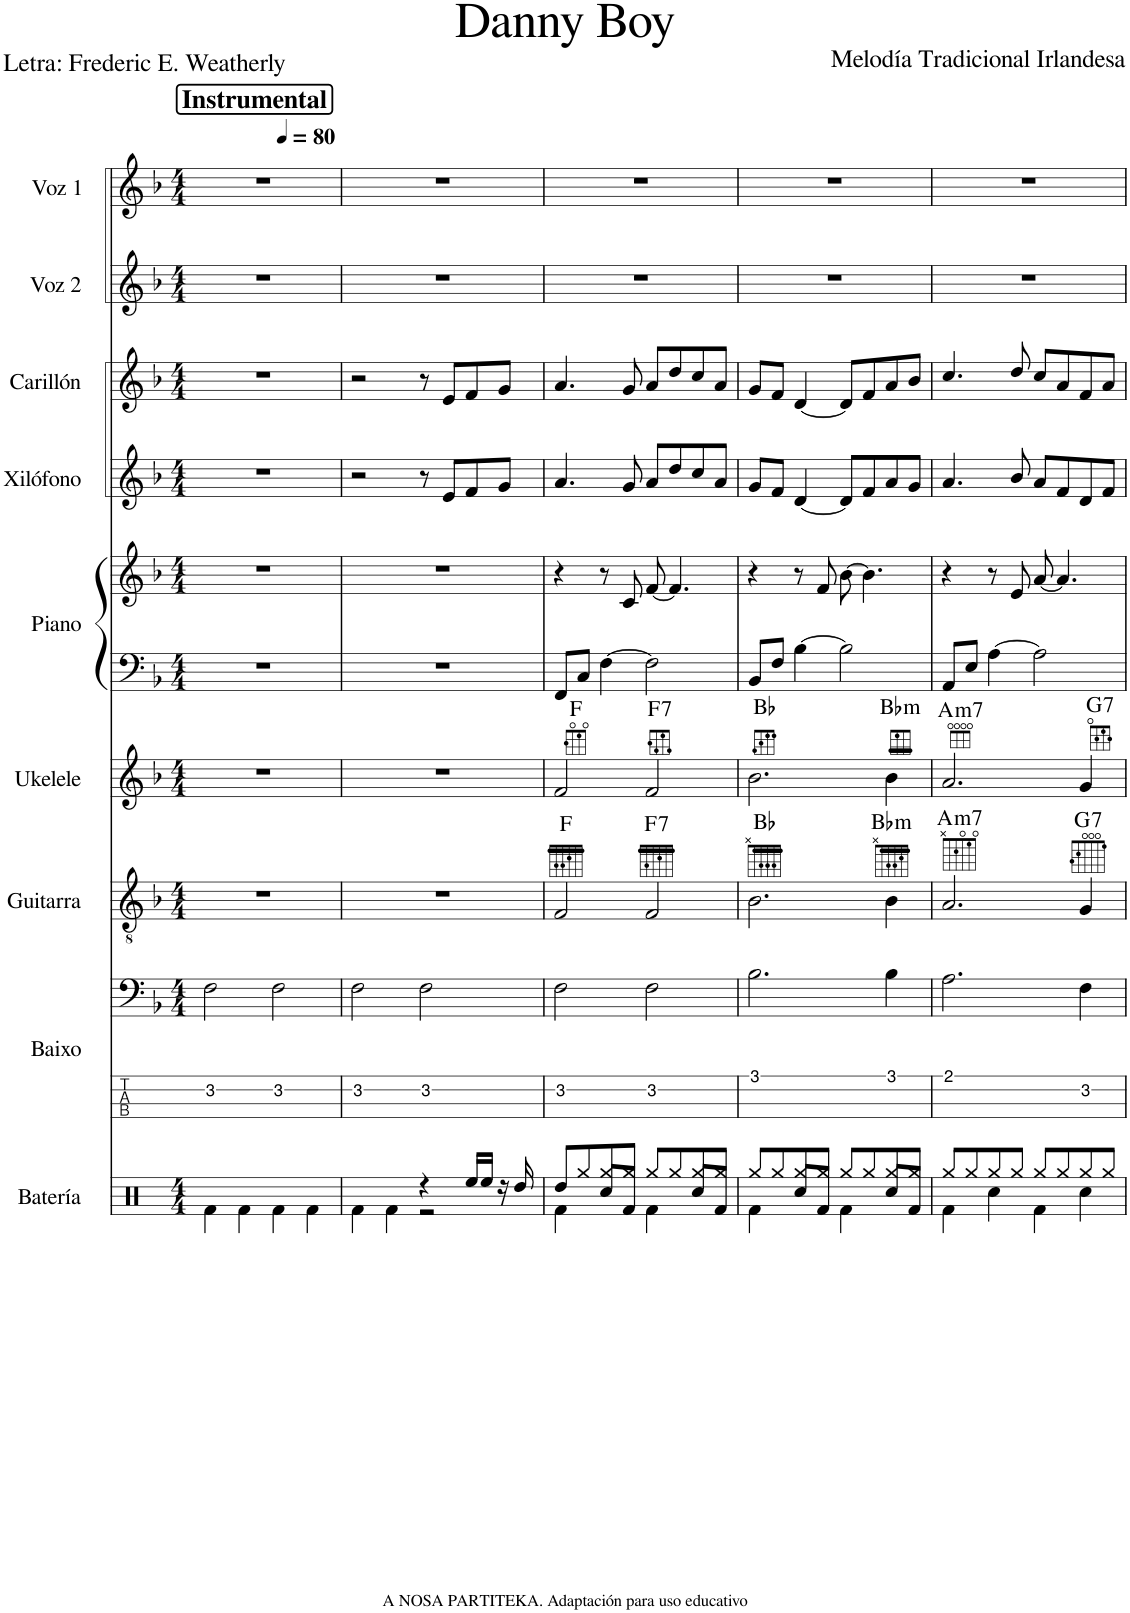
**kern	**kern	**kern	**kern	**harte	**kern	**harte	**kern	**kern	**kern	**kern	**kern	**kern
*part9	*part8	*part8	*part7	*part7	*part6	*part6	*part5	*part5	*part4	*part3	*part2	*part1
*staff11	*staff10	*staff9	*staff8	*	*staff7	*	*staff6	*staff5	*staff4	*staff3	*staff2	*staff1
*I"Batería	*I"Baixo	*	*I"Guitarra	*	*I"Ukelele	*	*I"Piano	*	*I"Xilófono	*I"Carillón	*I"Voz 2	*I"Voz 1
*	*I'B.	*	*I'Guit.	*	*I'Uk.	*	*I'Pno.	*	*I'Xil.	*I'Ca.	*I'V.2	*I'V.1
*	*stria4	*	*	*	*	*	*	*	*	*	*	*
*clefX	*	*clefF4	*clefGv2	*	*clefG2	*	*clefF4	*clefG2	*clefG2	*clefG2	*clefG2	*clefG2
*	*Trd7c12	*Trd7c12	*	*	*	*	*	*	*Trd-7c-12	*Trd-14c-24	*	*
*k[b-e-]	*k[b-]	*k[b-]	*k[b-]	*	*k[b-]	*	*k[b-]	*k[b-]	*k[b-]	*k[b-]	*k[b-]	*k[b-]
*M4/4	*M4/4	*M4/4	*M4/4	*	*M4/4	*	*M4/4	*M4/4	*M4/4	*M4/4	*M4/4	*M4/4
*MM80	*MM80	*MM80	*MM80	*	*MM80	*	*MM80	*MM80	*MM80	*MM80	*MM80	*MM80
!!LO:REH:place=s1:a:B:cj:fs=14:t=Instrumental
=1	=1	=1	=1	=1	=1	=1	=1	=1	=1	=1	=1	=1
4Rf\	2F	2F\	1r	.	1r	.	1r	1r	1r	1r	1r	1r
4Rf\	.	.	.	.	.	.	.	.	.	.	.	.
4Rf\	2F	2F\	.	.	.	.	.	.	.	.	.	.
4Rf\	.	.	.	.	.	.	.	.	.	.	.	.
=2	=2	=2	=2	=2	=2	=2	=2	=2	=2	=2	=2	=2
*^	*	*	*	*	*	*	*	*	*	*	*	*
4Rf\	2ryy	2F	2F\	1r	.	1r	.	1r	1r	2r	2r	1r	1r
4Rf\	.	.	.	.	.	.	.	.	.	.	.	.	.
4r	2r	2F	2F\	.	.	.	.	.	.	8r	8r	.	.
.	.	.	.	.	.	.	.	.	.	8e/L	8e/L	.	.
16Ree/LL	.	.	.	.	.	.	.	.	.	8f/	8f/	.	.
16Ree/JJ	.	.	.	.	.	.	.	.	.	.	.	.	.
16r	.	.	.	.	.	.	.	.	.	8g/J	8g/J	.	.
16Rdd/	.	.	.	.	.	.	.	.	.	.	.	.	.
=3	=3	=3	=3	=3	=3	=3	=3	=3	=3	=3	=3	=3	=3
8Rdd/L	4Rf\	2F	2F\	2F/	F:maj	2f/	F:maj	8FF/L	4r	4.a/	4.a/	1r	1r
8Rgg/	.	.	.	.	.	.	.	8C/J	.	.	.	.	.
8Rgg/	8Rcc/L	.	.	.	.	.	.	[4F\	8r	.	.	.	.
8Rgg/J	8Rf/J	.	.	.	.	.	.	.	8c/	8g/	8g/	.	.
!	!	!	!	!	!LO:H:kt=7	!	!LO:H:kt=7	!	!	!	!	!	!
8Rgg/L	4Rf\	2F	2F\	2F/	F:7	2f/	F:7	2F\]	[8f/	8a/L	8a/L	.	.
8Rgg/	.	.	.	.	.	.	.	.	4.f/]	8dd/	8dd/	.	.
8Rgg/	8Rcc/L	.	.	.	.	.	.	.	.	8cc/	8cc/	.	.
8Rgg/J	8Rf/J	.	.	.	.	.	.	.	.	8a/J	8a/J	.	.
=4	=4	=4	=4	=4	=4	=4	=4	=4	=4	=4	=4	=4	=4
8Rgg/L	4Rf\	2.B-	2.B-\	2.B-\	Bb:maj	2.b-\	Bb:maj	8BB-/L	4r	8g/L	8g/L	1r	1r
8Rgg/	.	.	.	.	.	.	.	8F/J	.	8f/J	8f/J	.	.
8Rgg/	8Rcc/L	.	.	.	.	.	.	[4B-\	8r	[<4d/	[<4d/	.	.
8Rgg/J	8Rf/J	.	.	.	.	.	.	.	8f/	.	.	.	.
8Rgg/L	4Rf\	.	.	.	.	.	.	2B-\]	[8b-\	8d/L]	8d/L]	.	.
8Rgg/	.	.	.	.	.	.	.	.	4.b-\]	8f/	8f/	.	.
!	!	!	!	!	!LO:H:kt=m	!	!LO:H:kt=m	!	!	!	!	!	!
8Rgg/	8Rcc/L	4B-	4B-\	4B-\	Bb:min	4b-\	Bb:min	.	.	8a/	8a/	.	.
8Rgg/J	8Rf/J	.	.	.	.	.	.	.	.	8g/J	8b-/J	.	.
=5	=5	=5	=5	=5	=5	=5	=5	=5	=5	=5	=5	=5	=5
!	!	!	!	!	!LO:H:kt=m7	!	!LO:H:kt=m7	!	!	!	!	!	!
8Rgg/L	4Rf\	2.A	2.A\	2.A/	A:min7	2.a/	A:min7	8AA/L	4r	4.a/	4.cc/	1r	1r
8Rgg/	.	.	.	.	.	.	.	8E/J	.	.	.	.	.
8Rgg/	4Rcc\	.	.	.	.	.	.	[4A\	8r	.	.	.	.
8Rgg/J	.	.	.	.	.	.	.	.	8e/	8b-/	8dd/	.	.
8Rgg/L	4Rf\	.	.	.	.	.	.	2A\]	[8a/	8a/L	8cc/L	.	.
8Rgg/	.	.	.	.	.	.	.	.	4.a/]	8f/	8a/	.	.
!	!	!	!	!	!LO:H:kt=7	!	!LO:H:kt=7	!	!	!	!	!	!
8Rgg/	4Rcc\	4F	4F\	4G/	G:7	4g/	G:7	.	.	8d/	8f/	.	.
8Rgg/J	.	.	.	.	.	.	.	.	.	8f/J	8a/J	.	.
*v	*v	*	*	*	*	*	*	*	*	*	*	*	*
=	=	=	=	=	=	=	=	=	=	=	=	=
*-	*-	*-	*-	*-	*-	*-	*-	*-	*-	*-	*-	*-
